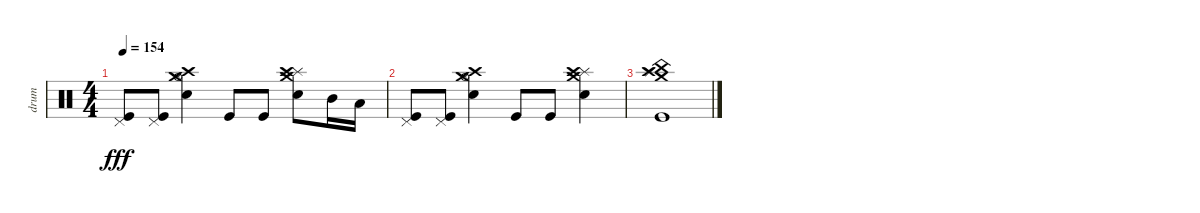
\track ("drum" "drum") {instrument percussion}
\staff {score}
\articulation defaults
\ts (4 4)
\tempo 154
\clef neutral
\ks c
("Pedal Hi-Hat (hit)" "Kick (hit)").8{dy fff} ("Pedal Hi-Hat (hit)" "Kick (hit)").8 ("Crash high (hit)" "Crash medium (hit)" "Hi-Hat (open)" "Snare (hit) 2").4 "Kick (hit)".8 "Kick (hit)".8 ("Crash medium (hit)" "Splash (hit)" "Crash high (hit)" "Snare (hit) 2").8 "Mid Tom (hit)".16 "Low Tom (hit)".16 |
("Pedal Hi-Hat (hit)" "Kick (hit)").8 ("Pedal Hi-Hat (hit)" "Kick (hit)").8 ("Crash high (hit)" "Crash medium (hit)" "Hi-Hat (open)" "Snare (hit) 2").4 "Kick (hit)".8 "Kick (hit)".8 ("Crash medium (hit)" "Splash (hit)" "Crash high (hit)" "Snare (hit) 2").4 |
("Crash medium (hit)" "Splash (hit)" "Crash high (hit)" "China (hit)" "Kick (hit)").1
